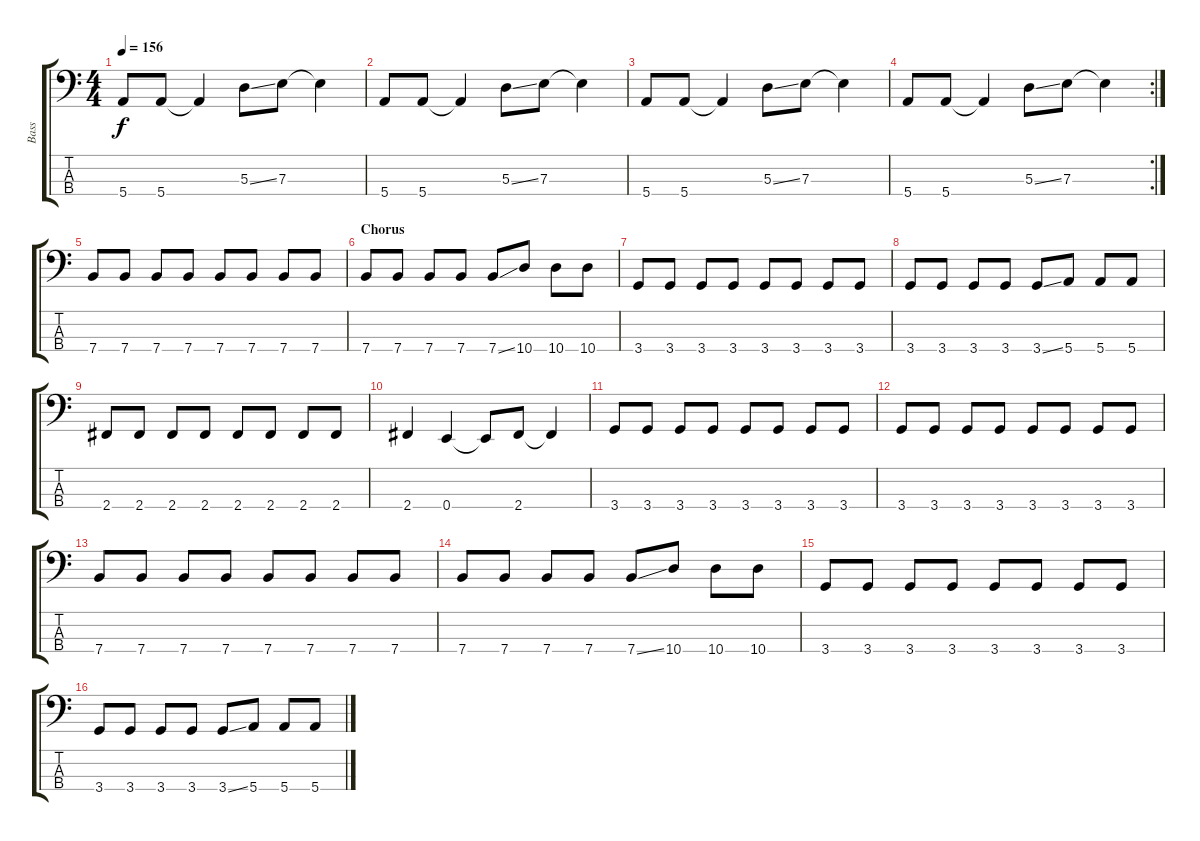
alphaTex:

\track ("Bass" "Bass") {instrument electricbasspick}
\staff {score tabs}
\tuning (G2 D2 A1 E1) {hide}
\ts (4 4)
\tempo 156
\clef f4
\ks c
5.4.8{dy f} 5.4.8 5.4{t}.4 5.3{ss}.8 7.3.8 7.3{t}.4 |
5.4.8 5.4.8 5.4{t}.4 5.3{ss}.8 7.3.8 7.3{t}.4 |
5.4.8 5.4.8 5.4{t}.4 5.3{ss}.8 7.3.8 7.3{t}.4 |
\rc 2
5.4.8 5.4.8 5.4{t}.4 5.3{ss}.8 7.3.8 7.3{t}.4 |
7.4.8 7.4.8 7.4.8 7.4.8 7.4.8 7.4.8 7.4.8 7.4.8 |
\section ("" "Chorus")
7.4.8 7.4.8 7.4.8 7.4.8 7.4{ss}.8 10.4.8 10.4.8 10.4.8 |
3.4.8 3.4.8 3.4.8 3.4.8 3.4.8 3.4.8 3.4.8 3.4.8 |
3.4.8 3.4.8 3.4.8 3.4.8 3.4{ss}.8 5.4.8 5.4.8 5.4.8 |
2.4.8 2.4.8 2.4.8 2.4.8 2.4.8 2.4.8 2.4.8 2.4.8 |
2.4.4 0.4.4 0.4{t}.8 2.4.8 2.4{t}.4 |
3.4.8 3.4.8 3.4.8 3.4.8 3.4.8 3.4.8 3.4.8 3.4.8 |
3.4.8 3.4.8 3.4.8 3.4.8 3.4.8 3.4.8 3.4.8 3.4.8 |
7.4.8 7.4.8 7.4.8 7.4.8 7.4.8 7.4.8 7.4.8 7.4.8 |
7.4.8 7.4.8 7.4.8 7.4.8 7.4{ss}.8 10.4.8 10.4.8 10.4.8 |
3.4.8 3.4.8 3.4.8 3.4.8 3.4.8 3.4.8 3.4.8 3.4.8 |
3.4.8 3.4.8 3.4.8 3.4.8 3.4{ss}.8 5.4.8 5.4.8 5.4.8
